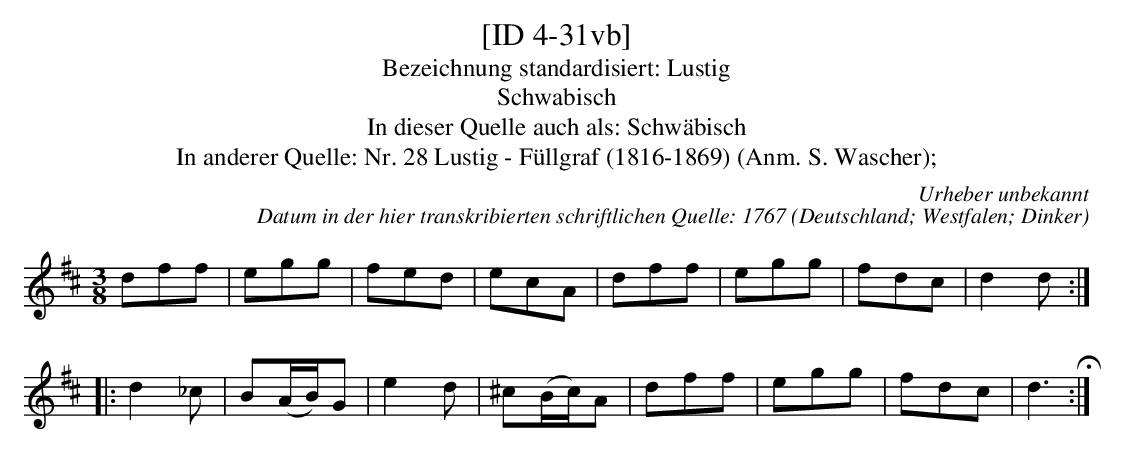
X:1
T:[ID 4-31vb]
T:Bezeichnung standardisiert: Lustig
T:Schwabisch
T:In dieser Quelle auch als: Schw\"abisch
T:In anderer Quelle: Nr. 28 Lustig - F\"ullgraf (1816-1869) (Anm. S. Wascher);
C:Urheber unbekannt
C:Datum in der hier transkribierten schriftlichen Quelle: 1767
O:Deutschland; Westfalen; Dinker
M:3/8
L:1/16
K:D
d2f2f2 | e2g2g2 | f2e2d2 | e2c2A2 | d2f2f2 | e2g2g2 | f2d2c2 | d4d2 ::
d4_c2 | B2(AB)G2 | e4d2 | ^c2(Bc)A2 | d2f2f2 | e2g2g2 | f2d2c2 | d6 H:|
